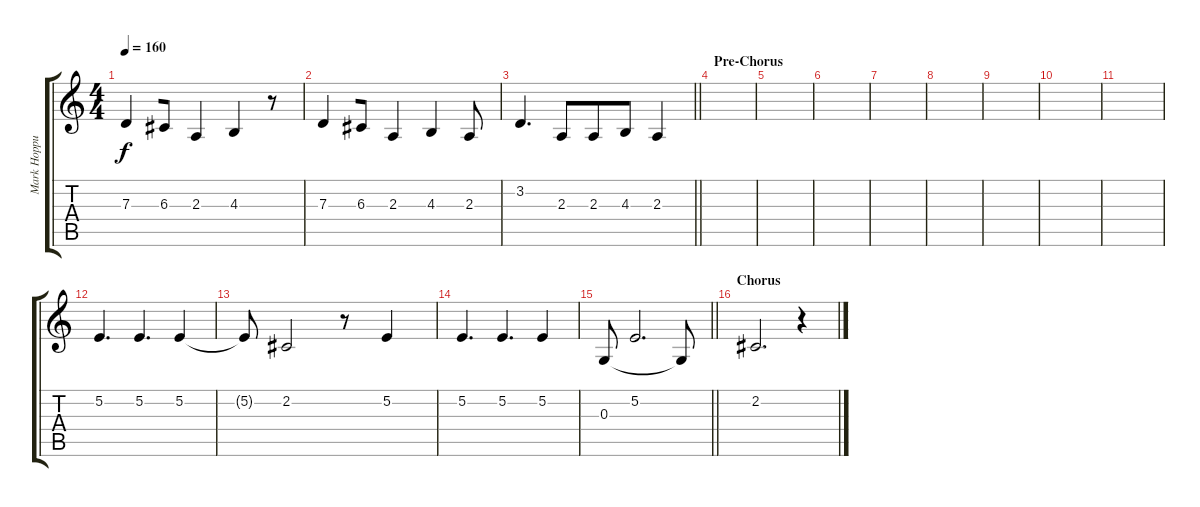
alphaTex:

\track ("Mark Hoppus - Bass" "Mark Hoppu") {instrument altosax}
\staff {score tabs}
\tuning (E4 B3 G3 D3 A2 E2) {hide}
\ts (4 4)
\tempo 160
\clef g2
\ks c
7.3.4{dy f beam merge} 6.3.8 2.3.4{beam merge} 4.3.4 r.8 |
7.3.4{beam merge} 6.3.8 2.3.4{beam merge} 4.3.4 2.3.8 |
\barLineRight lightlight
3.2.4{d} 2.3.8{beam merge} 2.3.8{beam merge} 4.3.8 2.3.4 |
\section ("" "Pre-Chorus")
|
|
|
|
|
|
|
|
5.2.4{d} 5.2.4{d} 5.2.4 |
5.2{t}.8 2.2.2{beam merge} r.8{beam merge} 5.2.4 |
5.2.4{d} 5.2.4{d beam merge} 5.2.4 |
\barLineRight lightlight
0.3.8 5.2.2{d} 0.3{t}.8 |
\section ("" "Chorus")
2.2.2{d beam merge} r.4
